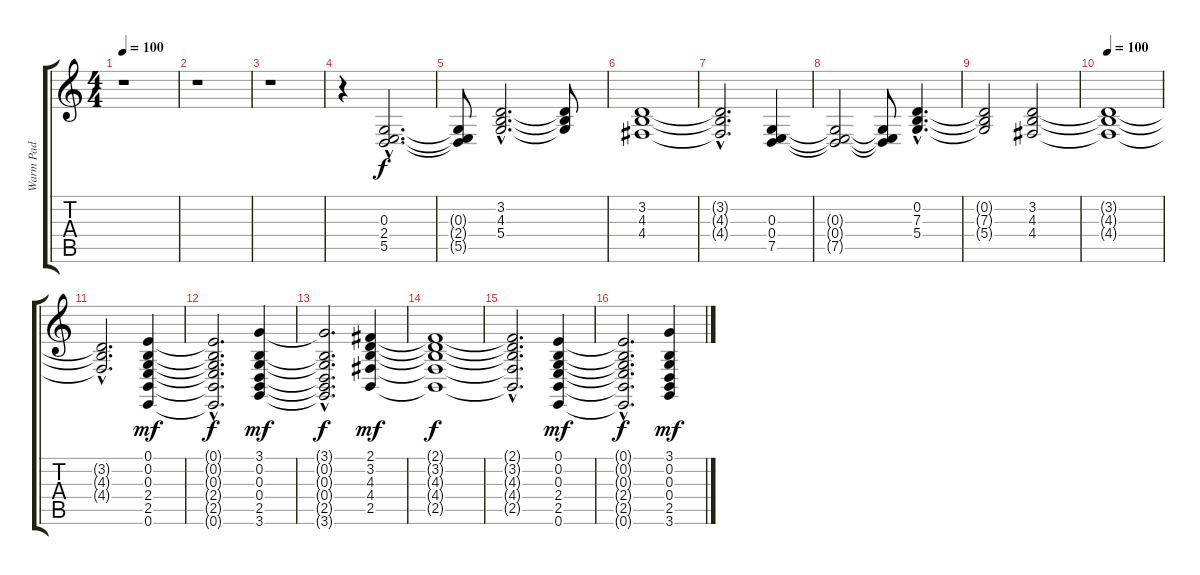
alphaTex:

\track ("Warm Pad" "Warm Pad") {instrument pad2warm}
\staff {score tabs}
\tuning (E4 B3 G3 D3 A2 E2) {hide}
\ts (4 4)
\tempo 100
\clef g2
\ks c
r.1{dy f instrument pad2warm} |
r.1 |
r.1 |
r.4 (0.3{hac} 2.4{hac} 5.5{hac}).2{d} |
(0.3{t} 2.4{t} 5.5{t}).8 (3.2{hac} 4.3{hac} 5.4{hac}).2{d} (3.2{t} 4.3{t} 5.4{t}).8 |
(3.2 4.3 4.4).1 |
(3.2{hac t} 4.3{hac t} 4.4{hac t}).2{d} (0.3 0.4 7.5).4 |
(0.3{t} 0.4{t} 7.5{t}).2 (0.3{t} 0.4{t} 7.5{t}).8 (0.2{hac} 7.3{hac} 5.4{hac}).4{d} |
(0.2{t} 7.3{t} 5.4{t}).2 (3.2 4.3 4.4).2 |
\tempo 100
(3.2{t} 4.3{t} 4.4{t}).1 |
(3.2{hac t} 4.3{hac t} 4.4{hac t}).2{d} (0.1 0.2 0.3 2.4 2.5 0.6).4{dy mf} |
(0.1{hac t} 0.2{hac t} 0.3{hac t} 2.4{hac t} 2.5{hac t} 0.6{hac t}).2{d dy f} (3.1 0.2 0.3 0.4 2.5 3.6).4{dy mf} |
(3.1{hac t} 0.2{hac t} 0.3{hac t} 0.4{hac t} 2.5{hac t} 3.6{hac t}).2{d dy f} (2.1 3.2 4.3 4.4 2.5).4{dy mf} |
(2.1{t} 3.2{t} 4.3{t} 4.4{t} 2.5{t}).1{dy f} |
(2.1{hac t} 3.2{hac t} 4.3{hac t} 4.4{hac t} 2.5{hac t}).2{d} (0.1 0.2 0.3 2.4 2.5 0.6).4{dy mf} |
(0.1{hac t} 0.2{hac t} 0.3{hac t} 2.4{hac t} 2.5{hac t} 0.6{hac t}).2{d dy f} (3.1 0.2 0.3 0.4 2.5 3.6).4{dy mf}
